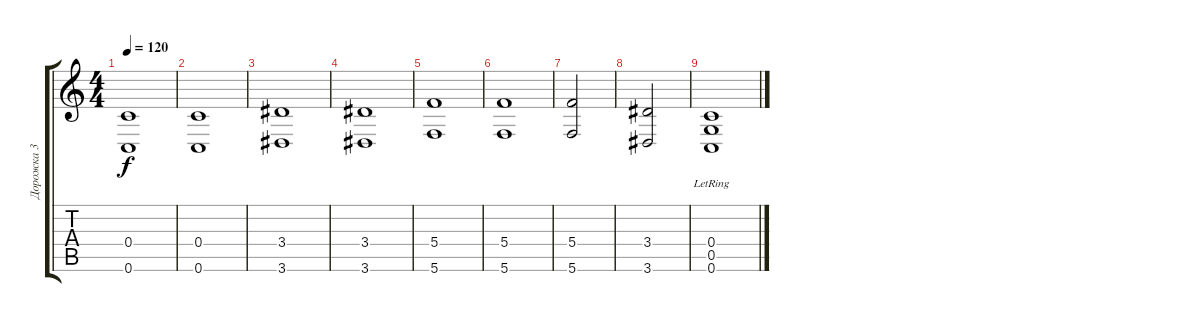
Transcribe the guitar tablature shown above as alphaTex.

\track ("Дорожка 3" "Дорожка 3") {instrument electricguitarclean}
\staff {score tabs}
\tuning (D4 A3 F3 C3 G2 C2) {hide}
\ts (4 4)
\tempo 120
\clef g2
\ks c
(0.4 0.6).1{dy f} |
(0.4 0.6).1 |
(3.4 3.6).1 |
(3.4 3.6).1 |
(5.4 5.6).1 |
(5.4 5.6).1 |
(5.4 5.6).2 |
(3.4 3.6).2 |
(0.4{lr} 0.5{lr} 0.6{lr}).1
